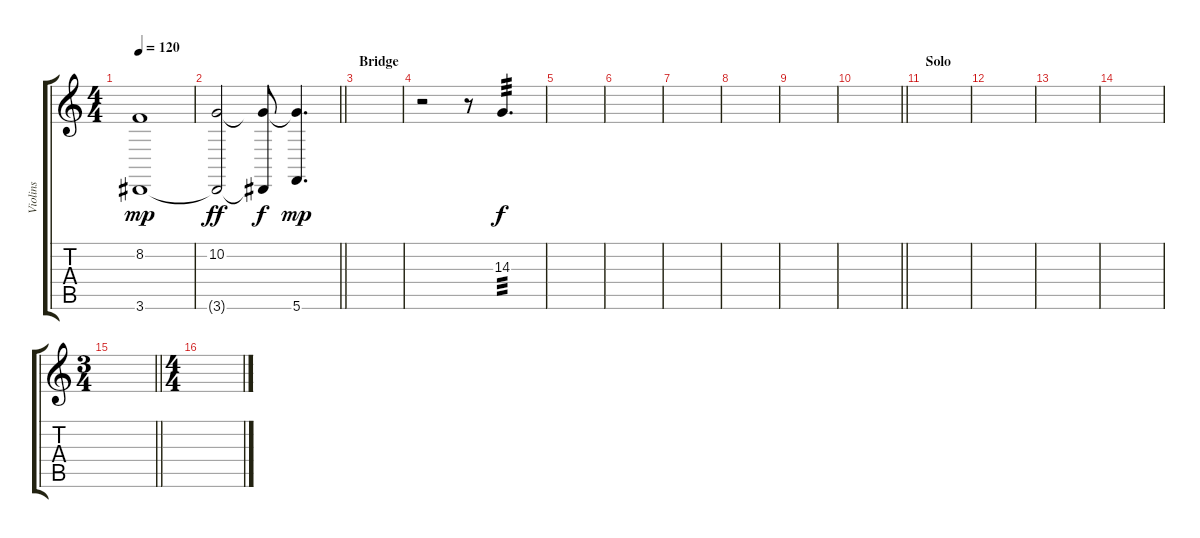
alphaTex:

\track ("Violins" "Violins") {instrument stringensemble2}
\staff {score tabs}
\tuning (D4 A3 F3 C3 G2 C2) {hide}
\ts (4 4)
\tempo 120
\clef g2
\ks c
(8.2 3.6).1{dy mp} |
\barLineRight lightlight
(10.2 3.6{t}).2{dy ff} (10.2{t} 3.6{t}).8{dy f} (10.2{t} 5.6).4{d dy mp} |
\section ("" "Bridge")
|
r.2 r.8 14.3.4{d tp 3 dy f instrument tremolostrings} |
|
|
|
|
|
\barLineRight lightlight
|
\section ("" "Solo")
|
|
|
|
\ts (3 4)
\barLineRight lightlight
|
\ts (4 4)
\section ("" "")
